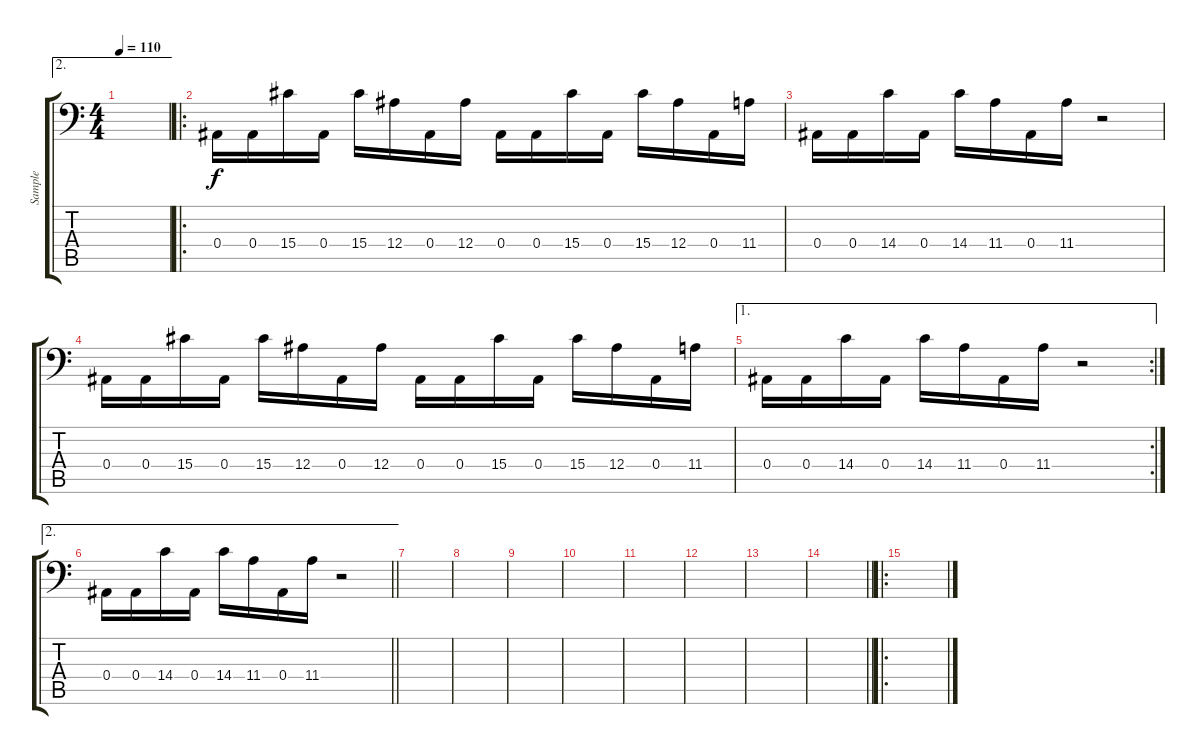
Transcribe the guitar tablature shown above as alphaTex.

\track ("Sample" "Sample") {instrument synthstrings1}
\staff {score tabs}
\tuning (C4 G3 Eb3 Bb2 F2 Bb1) {hide}
\ae 2
\ts (4 4)
\tempo 110
\clef f4
\ks c
|
\ro
0.4.16 0.4.16 15.4.16 0.4.16 15.4.16 12.4.16 0.4.16 12.4.16 0.4.16 0.4.16 15.4.16 0.4.16 15.4.16 12.4.16 0.4.16 11.4.16 |
0.4.16 0.4.16 14.4.16 0.4.16 14.4.16 11.4.16 0.4.16 11.4.16 r.2 |
0.4.16 0.4.16 15.4.16 0.4.16 15.4.16 12.4.16 0.4.16 12.4.16 0.4.16 0.4.16 15.4.16 0.4.16 15.4.16 12.4.16 0.4.16 11.4.16 |
\ae 1
\rc 2
0.4.16 0.4.16 14.4.16 0.4.16 14.4.16 11.4.16 0.4.16 11.4.16 r.2 |
\ae 2
\barLineRight lightlight
0.4.16 0.4.16 14.4.16 0.4.16 14.4.16 11.4.16 0.4.16 11.4.16 r.2 |
|
|
|
|
|
|
|
\barLineRight lightlight
|
\ro
